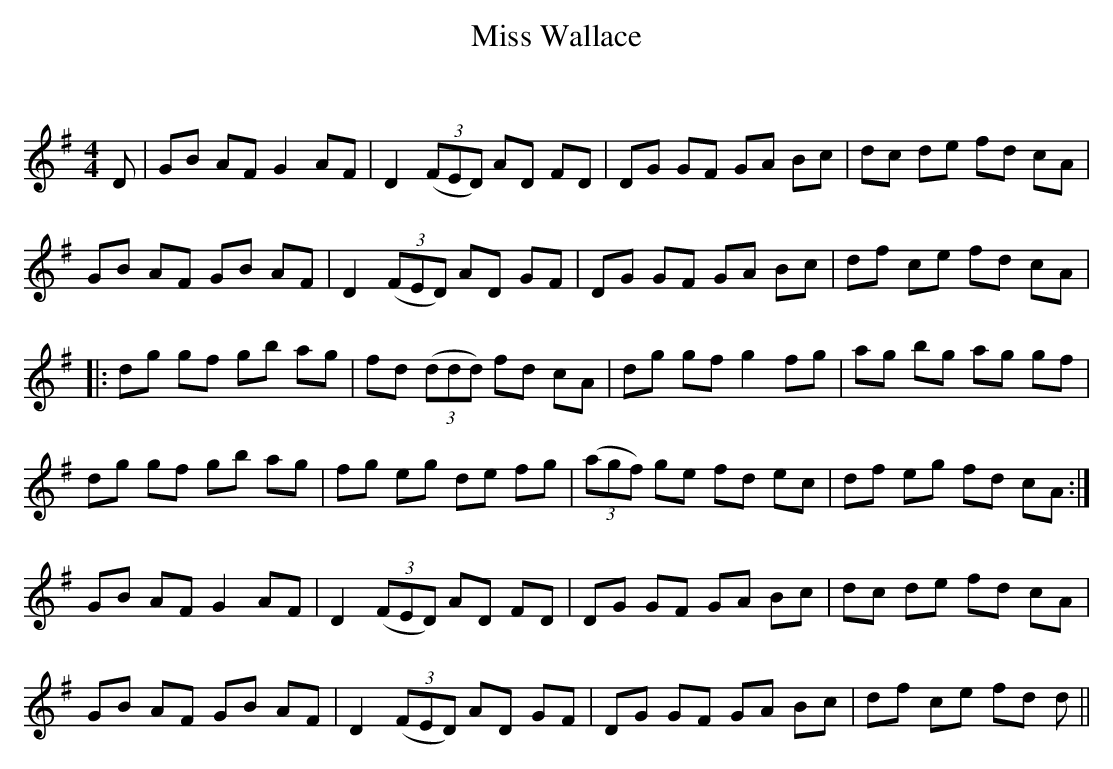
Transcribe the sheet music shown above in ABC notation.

X:1
T: Miss Wallace
C:
Q: 232
K:G
M:4/4
L:1/8
D|GB AF G2 AF|D2 ((3FED) AD FD|DG GF GA Bc|dc de fd cA|
GB AF GB AF|D2 ((3FED) AD GF|DG GF GA Bc|df ce fd cA|
|:dg gf gb ag|fd ((3ddd) fd cA|dg gf g2 fg|ag bg ag gf|
dg gf gb ag|fg eg de fg|((3agf) ge fd ec|df eg fd cA:|
GB AF G2 AF|D2 ((3FED) AD FD|DG GF GA Bc|dc de fd cA|
GB AF GB AF|D2 ((3FED) AD GF|DG GF GA Bc|df ce fd d||
